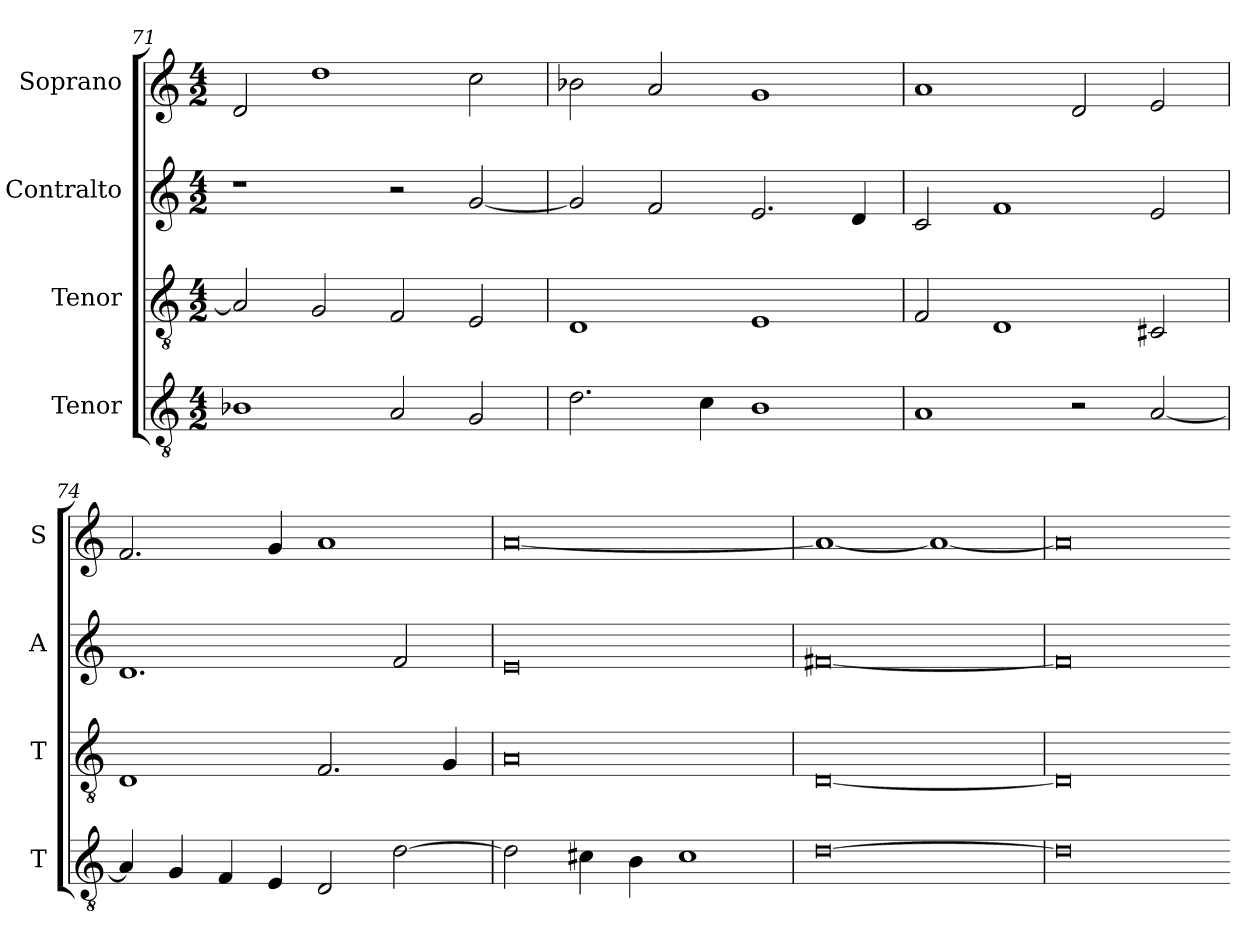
**kern	**kern	**kern	**kern
*part4	*part3	*part2	*part1
*staff4	*staff3	*staff2	*staff1
*I"Tenor	*I"Tenor	*I"Contralto	*I"Soprano
*I'T	*I'T	*I'A	*I'S
*clefGv2	*clefGv2	*clefG2	*clefG2
*k[]	*k[]	*k[]	*k[]
*D:dor	*D:dor	*D:dor	*D:dor
*M4/2	*M4/2	*M4/2	*M4/2
=71	=71	=71	=71
1B-X	2A]	1r	2d
.	2G	.	1dd
2A	2F	2r	.
2G	2E	[2g	2cc
=72	=72	=72	=72
2.d	1D	2g]	2b-X
.	.	2f	2a
4c	.	.	.
1B	1E	2.e	1g
.	.	4d	.
=73	=73	=73	=73
1A	2F	2c	1a
.	1D	1f	.
2r	.	.	2d
[2A	2C#X	2e	2e
=74	=74	=74	=74
4A]	1D	1.d	2.f
4G	.	.	.
4F	.	.	.
4E	.	.	4g
2D	2.F	.	1a
[2d	.	2f	.
.	4G	.	.
=75	=75	=75	=75
2d]	0A	0e	[0a
4c#X	.	.	.
4B	.	.	.
1c#	.	.	.
=76	=76	=76	=76
[0d	[0D	[0f#X	1a_
.	.	.	1a_
=77	=77	=77	=77
0d]	0D]	0f#]	0a]
=-	=-	=-	=-
*-	*-	*-	*-
